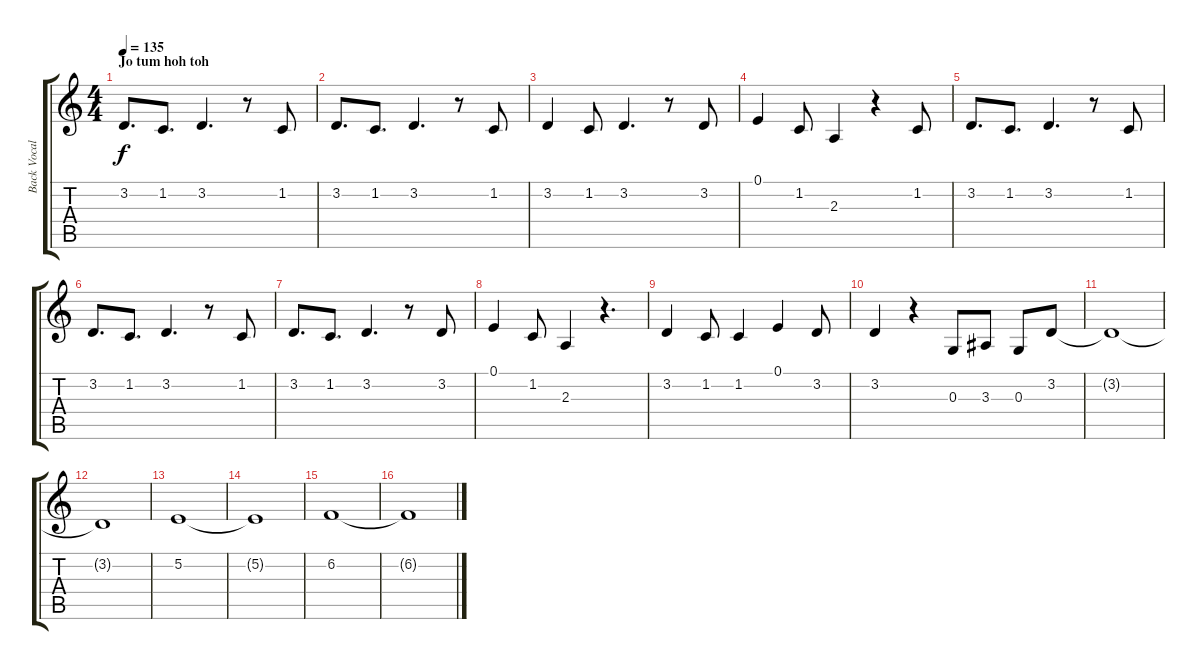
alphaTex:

\track ("Back Vocals" "Back Vocal") {instrument clarinet}
\staff {score tabs}
\tuning (E4 B3 G3 D3 A2 E2) {hide}
\ts (4 4)
\section ("" "Jo tum hoh toh")
\tempo 135
\clef g2
\ks c
3.2.8{d dy f} 1.2.8{d} 3.2.4{d} r.8 1.2.8 |
3.2.8{d} 1.2.8{d} 3.2.4{d} r.8 1.2.8 |
3.2.4 1.2.8 3.2.4{d} r.8 3.2.8 |
0.1.4 1.2.8 2.3.4 r.4 1.2.8 |
3.2.8{d} 1.2.8{d} 3.2.4{d} r.8 1.2.8 |
3.2.8{d} 1.2.8{d} 3.2.4{d} r.8 1.2.8 |
3.2.8{d} 1.2.8{d} 3.2.4{d} r.8 3.2.8 |
0.1.4 1.2.8 2.3.4 r.4{d} |
3.2.4 1.2.8 1.2.4 0.1.4 3.2.8 |
3.2.4 r.4 0.3.8 3.3.8 0.3.8 3.2.8 |
3.2{t}.1 |
3.2{t}.1 |
5.2.1 |
5.2{t}.1 |
6.2.1 |
6.2{t}.1
